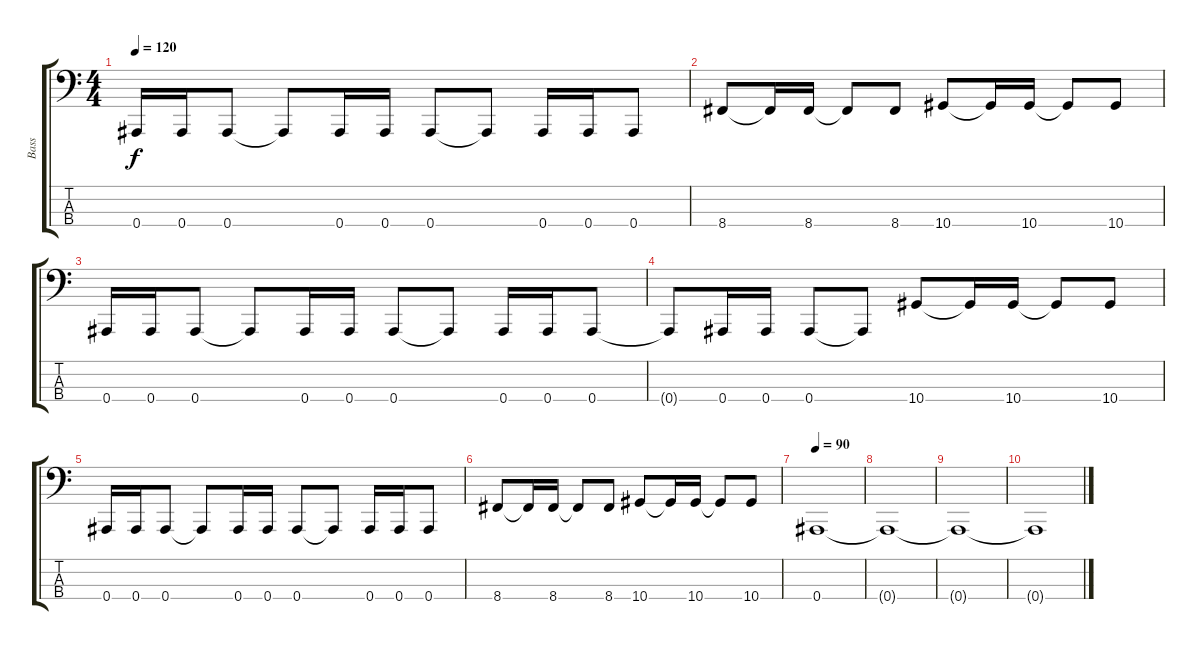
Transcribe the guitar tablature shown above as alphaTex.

\track ("Bass" "Bass") {instrument electricbassfinger}
\staff {score tabs}
\tuning (Eb2 Bb1 F1 Bb0) {hide}
\ts (4 4)
\tempo 120
\clef f4
\ks c
0.4.16{dy f} 0.4.16 0.4.8 0.4{t}.8 0.4.16 0.4.16 0.4.8 0.4{t}.8 0.4.16 0.4.16 0.4.8 |
8.4.8 8.4{t}.16 8.4.16 8.4{t}.8 8.4.8 10.4.8 10.4{t}.16 10.4.16 10.4{t}.8 10.4.8 |
0.4.16 0.4.16 0.4.8 0.4{t}.8 0.4.16 0.4.16 0.4.8 0.4{t}.8 0.4.16 0.4.16 0.4.8 |
0.4{t}.8 0.4.16 0.4.16 0.4.8 0.4{t}.8 10.4.8 10.4{t}.16 10.4.16 10.4{t}.8 10.4.8 |
0.4.16 0.4.16 0.4.8 0.4{t}.8 0.4.16 0.4.16 0.4.8 0.4{t}.8 0.4.16 0.4.16 0.4.8 |
8.4.8 8.4{t}.16 8.4.16 8.4{t}.8 8.4.8 10.4.8 10.4{t}.16 10.4.16 10.4{t}.8 10.4.8 |
\tempo 90
0.4.1{volume 0} |
0.4{t}.1 |
0.4{t}.1 |
0.4{t}.1
